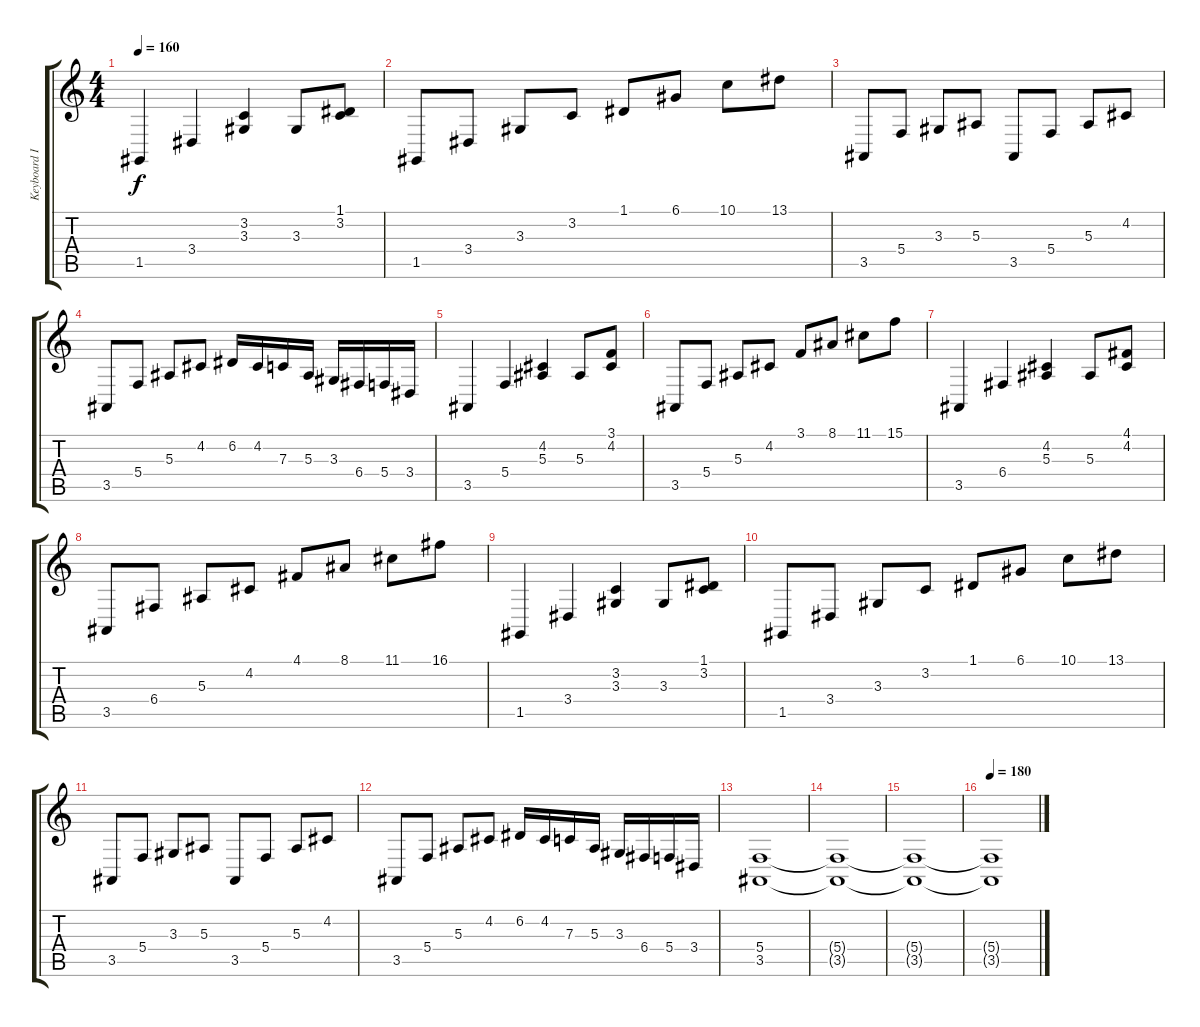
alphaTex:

\track ("Keyboard III" "Keyboard I") {instrument acousticgrandpiano}
\staff {score tabs}
\tuning (D4 A3 F3 C3 G2 D2) {hide}
\ts (4 4)
\tempo 160
\clef g2
\ks c
1.5.4{dy f} 3.4.4 (3.2 3.3).4 3.3.8 (1.1 3.2).8 |
1.5.8 3.4.8 3.3.8 3.2.8 1.1.8 6.1.8 10.1.8 13.1.8 |
3.5.8 5.4.8 3.3.8 5.3.8 3.5.8 5.4.8 5.3.8 4.2.8 |
3.5.8 5.4.8 5.3.8 4.2.8 6.2.16 4.2.16 7.3.16 5.3.16 3.3.16 6.4.16 5.4.16 3.4.16 |
3.5.4 5.4.4 (4.2 5.3).4 5.3.8 (3.1 4.2).8 |
3.5.8 5.4.8 5.3.8 4.2.8 3.1.8 8.1.8 11.1.8 15.1.8 |
3.5.4 6.4.4 (4.2 5.3).4 5.3.8 (4.1 4.2).8 |
3.5.8 6.4.8 5.3.8 4.2.8 4.1.8 8.1.8 11.1.8 16.1.8 |
1.5.4 3.4.4 (3.2 3.3).4 3.3.8 (1.1 3.2).8 |
1.5.8 3.4.8 3.3.8 3.2.8 1.1.8 6.1.8 10.1.8 13.1.8 |
3.5.8 5.4.8 3.3.8 5.3.8 3.5.8 5.4.8 5.3.8 4.2.8 |
3.5.8 5.4.8 5.3.8 4.2.8 6.2.16 4.2.16 7.3.16 5.3.16 3.3.16 6.4.16 5.4.16 3.4.16 |
(5.4 3.5).1 |
(5.4{t} 3.5{t}).1 |
(5.4{t} 3.5{t}).1 |
\tempo 180
(5.4{t} 3.5{t}).1
